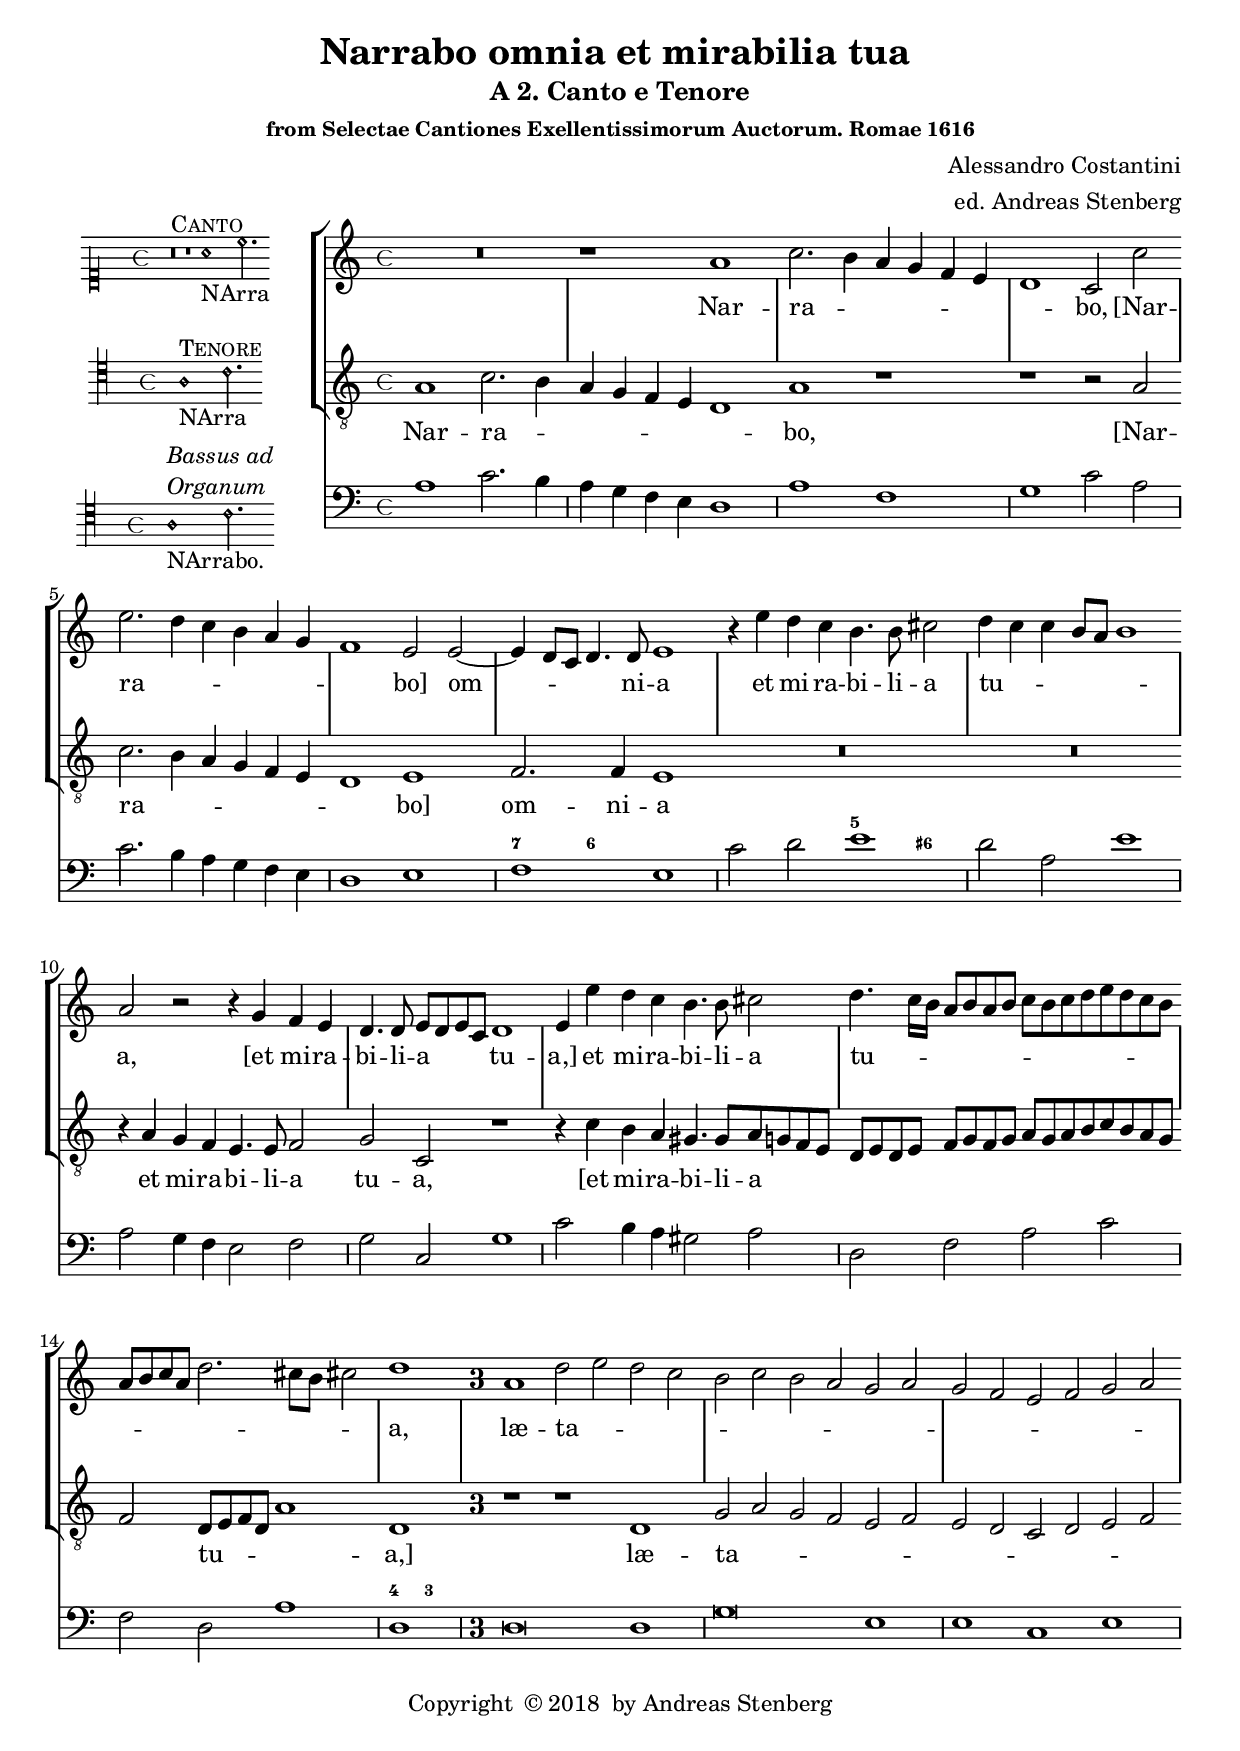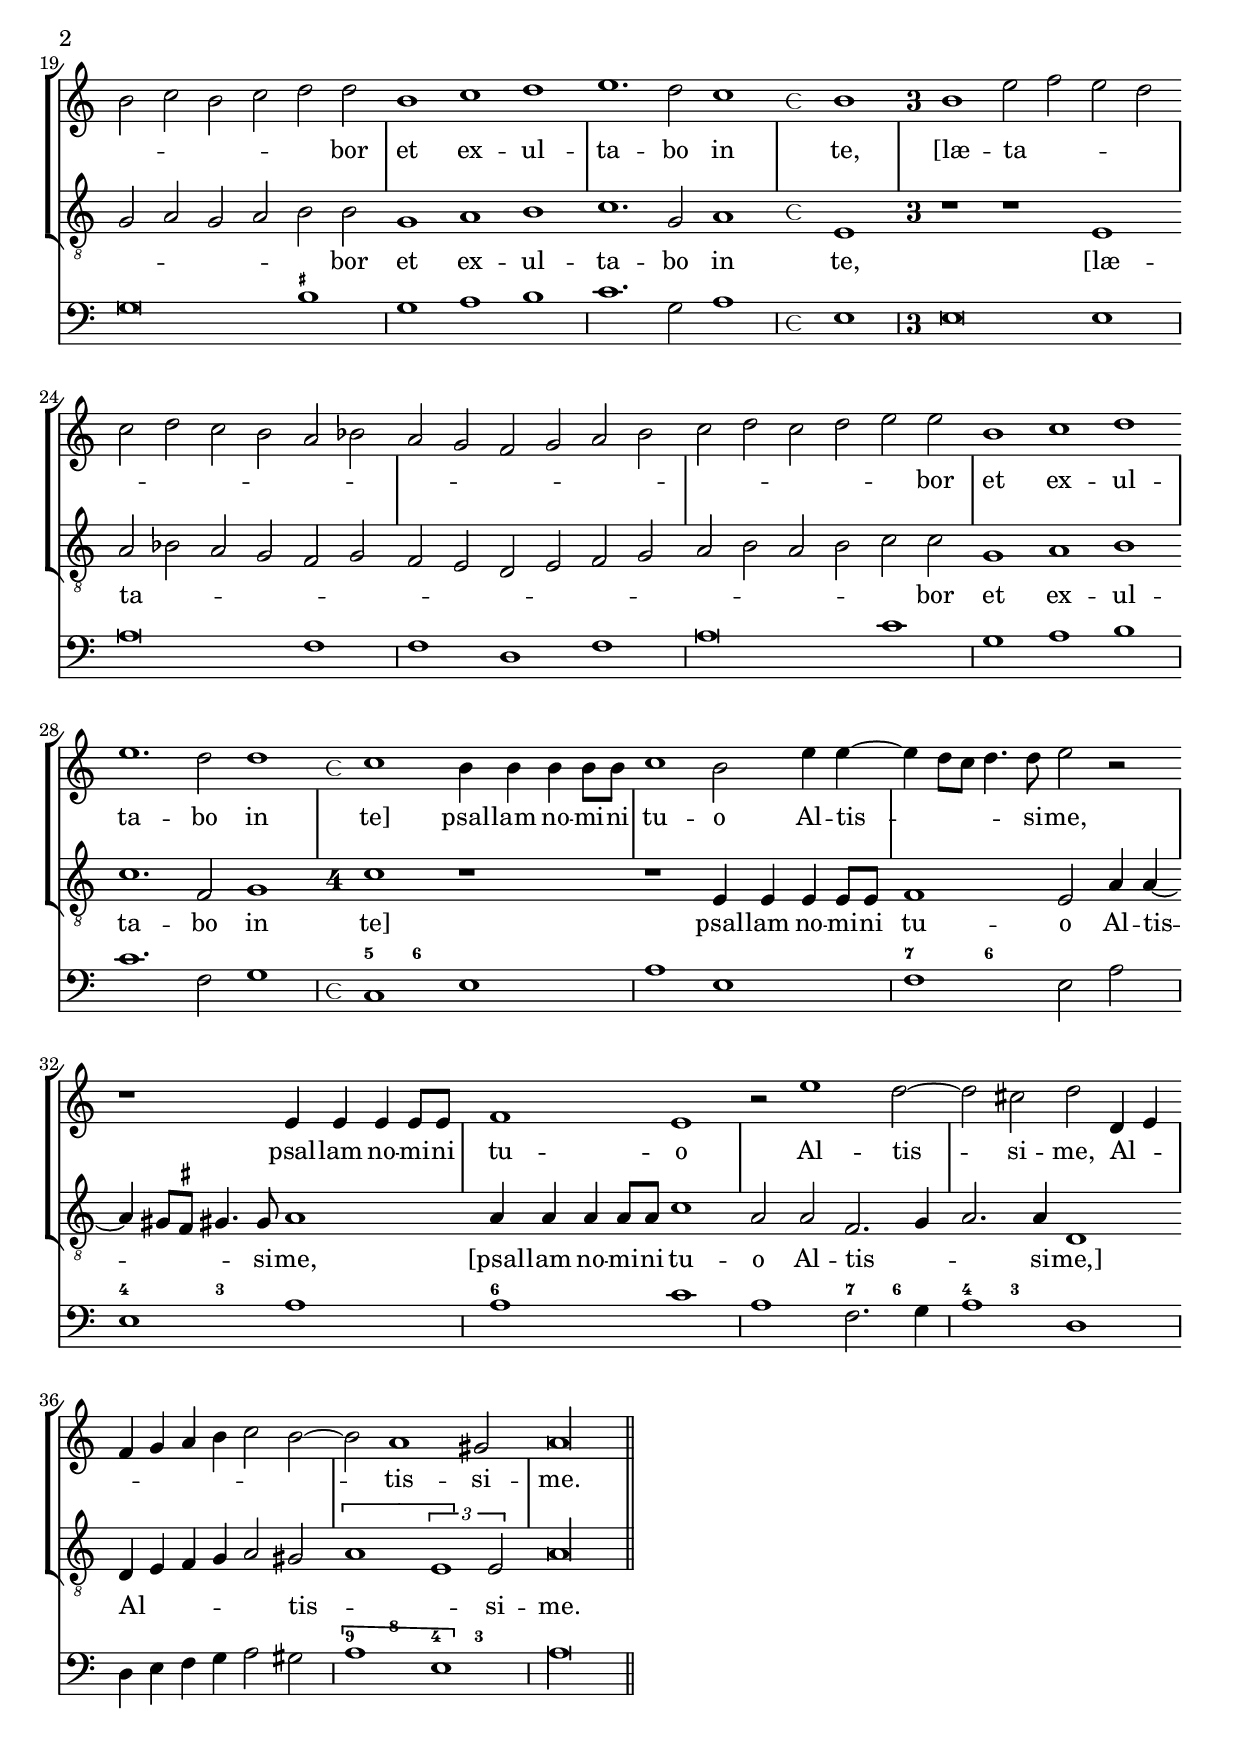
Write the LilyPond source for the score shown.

\version "2.18.0"
\include "deutsch.ly"
#(append! supported-clefs '(("mensural-f3" . ("clefs.mensural.f" 0 0))))
ficta = \once \set suggestAccidentals =##t
\header {
  title = \markup {
    \center-column {
      "Narrabo omnia et mirabilia tua "
      %      "Wann er zu nacht"
      %      \vspace #0.5
    }
  }
  subtitle = "A 2. Canto e Tenore"
  subsubtitle = "from Selectae Cantiones Exellentissimorum Auctorum. Romae 1616"
  composer = "Alessandro Costantini"
  arranger = "ed. Andreas Stenberg"
  poet = ""
  meter =""
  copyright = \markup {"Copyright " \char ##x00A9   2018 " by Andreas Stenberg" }
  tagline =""
}
global = {
  \override Staff.TimeSignature.style = #'mensural
  \key c \major
}
%% PDF p.10
sopMusic = \relative c'' {

  \set Score.tempoHideNote = ##t
  \tempo 1 = 72
  \time 4/4
  \set Timing.measureLength = #(ly:make-moment 4/2)
   \set Timing.defaultBarType = "|"
  \override Staff.BarLine.transparent = ##t

  R\breve

  r1 a1

  c2.( h4 a4 g4 f4 e4

  d1) c2 c'2

  e2.( d4 c4 h4 a4 g4

  f1) e2 e2~(

  e4 d8 c8 d4.) d8 e1

  r4 e'4 d4 c4 h4. h8 cis2

  d4( c4 c4 h8 a8 h1)

  a2 r2 r4 g4 f4 e4

  d4. d8 e8( d8 e8 c8) d1

  e4 e'4 d4 c4 h4. h8 cis2

  d4.( c16 h16 a8 h8 a8 h8 c8 h8 c8 d8 e8 d8 c8 h8

  a8 h8 c8 a8 d2. cis8 h8 cis!2)

  \set Timing.measureLength = #(ly:make-moment 2/2)

  d1

  \tempo \breve. = 72


  \override Staff.TimeSignature.style = #'single-digit

  \time 3/1

  a1 d2( e2 d2 c2

  h2 c2 h2 a2 g2 a2

  g2 f2 e2 f2 g2 a2

  h2 c2 h2 c2 d2) d2

  h1 c1  d1

  e1. d2 c1

  \tempo 1 = 72

  \override Staff.TimeSignature.style = #'mensural

  \time 4/4

  \set Timing.measureLength = #(ly:make-moment 2/2)

  h1

  \tempo \breve. = 72

  \override Staff.TimeSignature.style = #'single-digit

  \time 3/1

  h1 e2( f2 e2 d2

  c2 d2 c2 h2 a2 b2

  a2 g2 f2 g2 a2 h2

  c2 d2 c2 d2 e2) e2

  h1 c1 d1

  e1. d2 d1

  \tempo 1 = 72

  \override Staff.TimeSignature.style = #'mensural

  \time 4/4

  \set Timing.measureLength = #(ly:make-moment 4/2)

  c1 h4 h4 h4 h8 h8

  c1 h2 e4 e4~(

  e4 d8 c8 d4.) d8 e2 r2

  r1 e,4 e4 e4 e8 e8

  f1 e1

  r2 e'1 d2~

  d2 cis2 d2 d,4( e4

  f4 g4 a4 h4 c2 h2~

  h2) a1 gis2

  \cadenzaOn

  a\longa

  \revert Staff.BarLine.transparent
  \bar "||"
  \cadenzaOff
}
sopWords = \lyricmode {
  Nar -- ra -- bo,

  [Nar -- ra -- bo]

  om -- ni -- a

  et mi -- ra -- bi -- li -- a tu -- a,

  [et mi -- ra -- bi -- li -- a tu -- a,]

  et mi -- ra -- bi -- li -- a tu -- a,

  læ -- ta -- bor et ex -- ul -- ta -- bo in  te,

  [læ -- ta -- bor et ex -- ul -- ta -- bo in  te]

  psal -- lam no -- mi -- ni tu -- o Al -- tis -- si -- me,

  psal -- lam no -- mi -- ni tu -- o Al -- tis -- si -- me,

  Al -- tis -- si -- me.
}

%% PDF p.42
bassMusic = \relative c' {

   \set Timing.defaultBarType = "|"

  \override Staff.BarLine.transparent = ##t

  a1 c2.( h4

  a4 g4 f4 e4 d1)

  a'1 r1

  r1 r2 a2

  c2.( h4 a4 g4 f4 e4

  d1) e1

  f2. f4 e1

  R\breve*2

  r4 a4 g4 f4 e4. e8 f2

  g2 c,2 r1

  r4 c'4 h4 a4 gis4. gis8 a8( g8 f8 e8

  d8 e8 d8 e8 f8 g8 f8 g8 a8 g8 a8 h8 c8 h8 a8 g8

  f2) d8( e8 f8 d8 a'1)

  d,1

  \override Staff.TimeSignature.style = #'single-digit

  r1 r1 d1

  g2( a2  g2 f2 e2 f2

  e2 d2 c2 d2 e2 f2

  g2 a2 g2 a2 h2) h2

  g1 a1 h1

  c1. g2 a1

  \override Staff.TimeSignature.style = #'mensural

  e1

  \override Staff.TimeSignature.style = #'single-digit

  r1 r1 e1

  a2( b2 a2 g2 f2 g2

  f2 e2 d2 e2 f2 g2

  a2 h2 a2 h2 c2) c2

  g1 a1 h1

  c1. f,2 g1

  c1

  r1

  r1 e,4 e4 e4 e8 e8

  f1 e2 a4 a4~(

  a4 gis8 \ficta fis8 gis!4.) gis8 a1

  a4 a4 a4 a8 a8 c1

  a2 a2 f2.( g4

  a2.) a4 d,1

  d4( e4 f4 g4 a2) gis2(

  \[a1 \tuplet 3/2 { e1)\] e2 }

  \cadenzaOn

  a\longa

  \revert Staff.BarLine.transparent
  \cadenzaOff
}
bassWords = \lyricmode {

  Nar -- ra -- bo,

  [Nar -- ra -- bo]

  om -- ni -- a

  et mi -- ra -- bi -- li -- a tu -- a,

  [et mi -- ra -- bi -- li -- a tu -- a,]

  læ -- ta -- bor et ex -- ul -- ta -- bo in  te,

  [læ -- ta -- bor et ex -- ul -- ta -- bo in  te]

  psal -- lam no -- mi -- ni tu -- o Al -- tis -- si -- me,

  [psal -- lam no -- mi -- ni tu -- o Al -- tis -- si -- me,]

  Al -- tis -- si -- me.
}
continuo = \figuremode {

  s\breve*6

  <7>2 <6>2 s1

  s1 <5>2 <6+>2

  s\breve*6

  <4>2 <3>2

  s\breve.*3

  s\breve <_+>1

  s\breve.*2

  s1

  s\breve.*6

  <5>2 <6>2 s1

  s\breve

  <7>2 <6>2 s1

  <4>2 <3>2 s1

  <6>1 s1

  s1 <7>2 <6>2

  <4>2 <3>2 s1

  s1 s1

  <9>2 <8>2 <4>2 <3>2

  \override Staff.BassFigureAlignmentPositioning.direction = #UP
  %\bassFigureStaffAlignmentUp
  \set Staff.useBassFigureExtenders = ##t
  \override Staff.BassFigureAlignmentPositioning.direction = #DOWN
  %\bassFigureStaffAlignmentDown
}


bassAdOrgMusic = \relative c {
  \clef "bass"
  \time 4/4
  \set Timing.measureLength = #(ly:make-moment 4/2)

  a'1 c2. h4

  a4 g4 f4 e4 d1

  a'1 f1

  g1 c2 a2

  c2. h4 a4 g4 f4 e4

  d1 e1

  f1 e1

  c'2 d2 e1

  d2 a2 e'1

  a,2 g4 f4 e2 f2

  g2 c,2 g'1

  c2 h4 a4 gis2 a2

  d,2 f2 a2 c2

  f,2 d2 a'1

  d,1

  \override Staff.TimeSignature.style = #'single-digit

  d\breve d1

  g\breve e1

  e1 c1 e1

  g\breve h1

  g1 a1 h1

  c1. g2 a1

  \override Staff.TimeSignature.style = #'mensural

  e1

  \override Staff.TimeSignature.style = #'single-digit

  e\breve e1

  a\breve f1

  f1 d1 f1

  a\breve c1

  g1 a1 h1

  c1. f,2 g1

  \override Staff.TimeSignature.style = #'mensural

  c,1 e1

  a1 e1

  f1 e2 a2

  e1 a1

  a1 c1

  a1 f2. g4

  a1 d,1

  d4 e4 f4 g4 a2 gis2

  \[a1( e1)\]

  \cadenzaOn

  a\longa

  \revert Staff.BarLine.bar-extent
  \bar "||"
  \revert Staff.BarLine.transparent
  \cadenzaOff
}

incipitDiscantus = \markup {
  \score {
    {
      %      \set Staff.instrumentName = #"Tenor "
      \override NoteHead.style = #'neomensural
      \override Rest.style = #'neomensural
      \override Staff.TimeSignature.style = #'mensural
      \cadenzaOn
      \clef "petrucci-c1"
      \key c \major
      \time 4/4

      r\breve^\markup { \smallCaps"Canto"}
      r1
      a'1_"NArra"
      c''2.
    }
    \layout {
      \context {
        \Voice
        \remove "Ligature_bracket_engraver"
        \consists "Mensural_ligature_engraver"
      }
      line-width = 4.5\cm
    }
  }
}

incipitBassus = \markup {
  \score {
    {
      %      \set Staff.instrumentName = #"Tenor "
      \override NoteHead.style = #'neomensural
      \override Rest.style = #'neomensural
      \override Staff.TimeSignature.style = #'mensural
      \cadenzaOn
      \clef "petrucci-c4"
      \key c \major
      \time 4/4
      a1^\markup \smallCaps"Tenore"

      _"NArra"

      c'2.
    }
    \layout {
      \context {
        \Voice
        \remove "Ligature_bracket_engraver"
        \consists "Mensural_ligature_engraver"
      }
      line-width = 4.5\cm
    }
  }
}

incipitBassusAdOrganum = \markup {
  \score {
    {
      %      \set Staff.instrumentName = #"Tenor "
      \override NoteHead.style = #'neomensural
      \override Rest.style = #'neomensural
      \override Staff.TimeSignature.style = #'mensural
      \cadenzaOn
      \clef "petrucci-c4"
      \key c \major
      \time 4/4
      a1^\markup  \column { \italic "Bassus ad" \italic "Organum" }_"NArrabo."
      c'2.
    }
    \layout {
      \context {
        \Voice
        \remove "Ligature_bracket_engraver"
        \consists "Mensural_ligature_engraver"
      }
      line-width = 4.5\cm
    }
  }
}


\score {
  <<
  <<
    \new StaffGroup \with {
      \override VerticalAxisGroup.staff-staff-spacing = #'((basic-distance . 12))
    } <<
      \new Staff = treble <<
        \set Staff.instrumentName = \incipitDiscantus
        \new Voice = "sopranos" {
          \set  Staff.midiInstrument ="choir aahs"
          %	\voiceOne
          << \global \sopMusic >>
        }
      >>
      \new Lyrics = sopranos { s1 }

      \new Staff ="basses" {
        \set Staff.instrumentName = \incipitBassus

        \new Voice = "basses" {
          \set  Staff.midiInstrument ="choir aahs"
          \clef "treble_8"
          %	\voiceTwo
          << \global \bassMusic >>
        }
      }
    >>
    \new Lyrics = basses { s1 }
      \new Staff ="bassAdOrg" \with { \override BarLine.bar-extent = #'(-1 . 1) }
      {
        \set Staff.instrumentName = \incipitBassusAdOrganum
        \new Voice = "bassusAdOrganum" {
          \clef "bass"
          %	\voiceTwo
          << \global \bassAdOrgMusic >>
        }
      }
      \context Staff = bassAdOrg \continuo
  >>
    \context Lyrics = sopranos \lyricsto sopranos \sopWords
    \context Lyrics = basses \lyricsto basses \bassWords
  >>
  \layout {
    \context {
      \Score
      % no bars in staves
      %      \override BarLine.transparent = ##t

    }
    % the next three instructions keep the lyrics between the bar lines
    \context {
      \Lyrics
      \consists "Bar_engraver"
      \override BarLine.transparent = ##t
    }
    \context {
      \StaffGroup
      \consists "Separating_line_group_engraver"
    }
    \context {
      \Voice
      % no slurs
      \override Slur.transparent = ##t
      % Comment in the below "\remove" command to allow line
      % breaking also at those barlines where a note overlaps
      % into the next bar.  The command is commented out in this
      % short example score, but especially for large scores, you
      % will typically yield better line breaking and thus improve
      % overall spacing if you comment in the following command.
      %\remove "Forbid_line_break_engraver"
    }
    indent = 4.5\cm
  }

}

\markup {
  \column {
    \fill-line {
      \column {
        \bold "Psalm 9:2b-3 (Versio Vulgata)"

        \vspace #1.0

        \justify-string #"Narrabo, omnia (et) mirabilia tua,

  lætabor et exultabo in  te,

  psallam nomini tuo Altissime."
      }
      \hspace #0.2
      \column {
        \bold "Translation: The Douay–Rheims Bible"

        \vspace #1.0

        \justify-string #"I will relate all [and] thy wonders.

I will be glad, and rejoice in thee: 

I will sing to thy name, O thou most high. "
      }
    }
  }
}

%% Midi

\score {
  <<
  <<
    \new StaffGroup \with {
      \override VerticalAxisGroup.staff-staff-spacing = #'((basic-distance . 12))
    } <<
      \new Staff = treble <<
        \set Staff.instrumentName = \incipitDiscantus
        \new Voice = "sopranos" {
          \set  Staff.midiInstrument ="choir aahs"
          %	\voiceOne
          << \global \sopMusic >>
        }
      >>
      \new Lyrics = sopranos { s1 }

      \new Staff ="basses" {
        \set Staff.instrumentName = \incipitBassus

        \new Voice = "basses" {
          \set  Staff.midiInstrument ="choir aahs"
          \clef "treble_8"
          %	\voiceTwo
          << \global \bassMusic >>
        }
      }
    >>
    \new Lyrics = basses { s1 }

    \new Staff ="bassAdOrg" {
        \set Staff.instrumentName = \incipitBassusAdOrganum
                  \set  Staff.midiInstrument ="choir aahs"
                  \set  Staff.midiInstrument ="reed organ"
                  \set Staff.midiMinimumVolume = #0.3
                  \set Staff.midiMaximumVolume = #0.6
        \new Voice = "bassusAdOrganum" {
          \clef "bass"
          %	\voiceTwo
          << \global \bassAdOrgMusic >>
        }
      }
      \context Staff = bassAdOrg \continuo
  >>
    \context Lyrics = sopranos \lyricsto sopranos \sopWords
    \context Lyrics = basses \lyricsto basses \bassWords
  >>
  \midi {
  }
}
\paper {
  ragged-bottom = ##t
  ragged-last-bottom = ##t
  ragged-last = ##t
}

%{
convert-ly.py (GNU LilyPond) 2.18.2  convert-ly.py: Processing `'...
Applying conversion: 2.15.7, 2.15.9, 2.15.10, 2.15.16, 2.15.17,
2.15.18, 2.15.19, 2.15.20, 2.15.25, 2.15.32, 2.15.39, 2.15.40,
2.15.42, 2.15.43, 2.16.0, 2.17.0, 2.17.4, 2.17.5, 2.17.6, 2.17.11,
2.17.14, 2.17.15, 2.17.18, 2.17.19, 2.17.20, 2.17.25, 2.17.27,
2.17.29, 2.17.97, 2.18.0
%}
